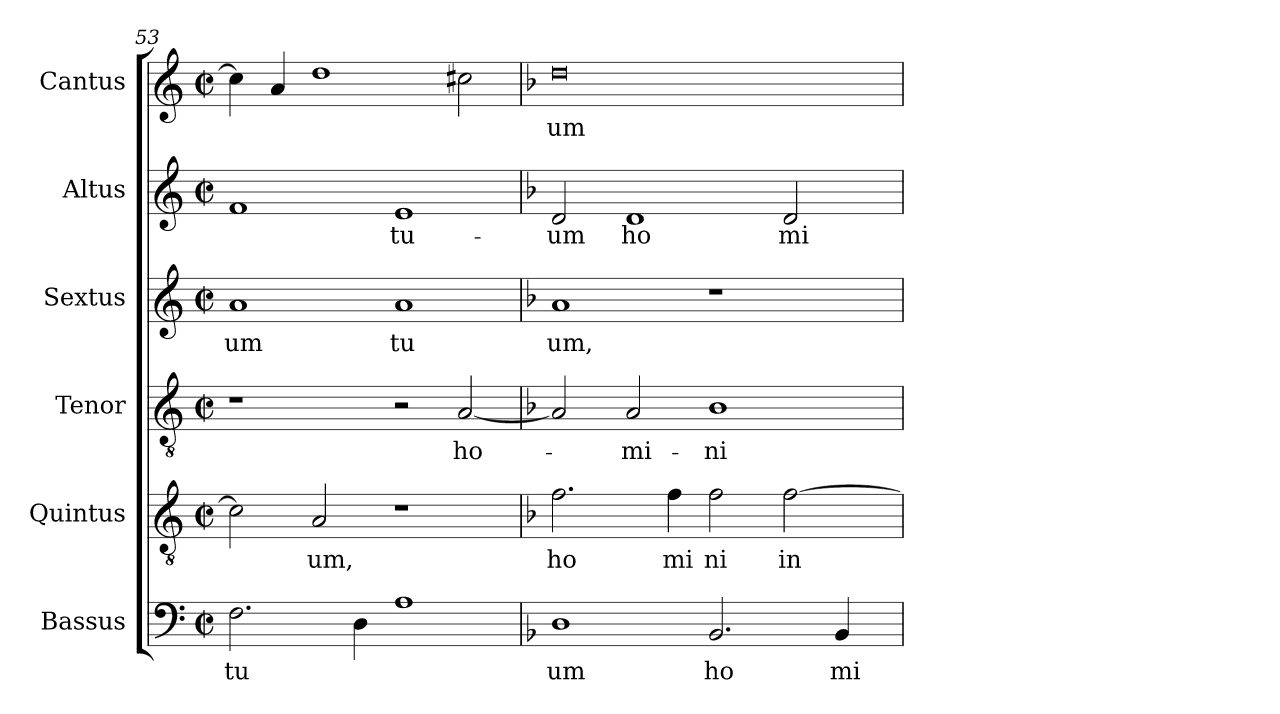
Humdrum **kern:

**kern	**text	**kern	**text	**kern	**text	**kern	**text	**kern	**text	**kern	**text
*part6	*part6	*part5	*part5	*part4	*part4	*part3	*part3	*part2	*part2	*part1	*part1
*staff6	*staff6	*staff5	*staff5	*staff4	*staff4	*staff3	*staff3	*staff2	*staff2	*staff1	*staff1
*I"Bassus	*	*I"Quintus	*	*I"Tenor	*	*I"Sextus	*	*I"Altus	*	*I"Cantus	*
*clefF4	*	*clefGv2	*	*clefGv2	*	*clefG2	*	*clefG2	*	*clefG2	*
*k[]	*	*k[]	*	*k[]	*	*k[]	*	*k[]	*	*k[]	*
*C:	*	*C:	*	*C:	*	*C:	*	*C:	*	*C:	*
*M2/2	*	*M2/2	*	*M2/2	*	*M2/2	*	*M2/2	*	*M2/2	*
*met(c|)	*	*met(c|)	*	*met(c|)	*	*met(c|)	*	*met(c|)	*	*met(c|)	*
=53	=53	=53	=53	=53	=53	=53	=53	=53	=53	=53	=53
!	!LO:LY:b:cj	!	!	!	!	!	!LO:LY:b:cj	!	!	!	!
2.F\	tu	2c\]	.	1r	.	1a	um	1f	.	4cc\]	.
.	.	.	.	.	.	.	.	.	.	4a/	.
!	!	!	!LO:LY:b:cj	!	!	!	!	!	!	!	!
.	.	2A/	-um,	.	.	.	.	.	.	1dd	.
4D\	.	.	.	.	.	.	.	.	.	.	.
!	!	!	!	!	!	!	!LO:LY:b:cj	!	!LO:LY:b:cj	!	!
1A	.	1r	.	2r	.	1a	tu	1e	tu-	.	.
!	!	!	!	!	!LO:LY:b:cj	!	!	!	!	!	!
.	.	.	.	[>2A/	ho-	.	.	.	.	2cc#\	.
!!LO:LB:g=z
=54	=54	=54	=54	=54	=54	=54	=54	=54	=54	=54	=54
*k[b-]	*	*k[b-]	*	*k[b-]	*	*k[b-]	*	*k[b-]	*	*k[b-]	*
*F:	*	*F:	*	*F:	*	*F:	*	*F:	*	*F:	*
!	!LO:LY:b:cj	!	!LO:LY:b:cj	!	!	!	!LO:LY:b:cj	!	!LO:LY:b:cj	!	!LO:LY:b:cj
*	*	*	*	*^	*	*	*	*	*	*	*
1D	um	2.f\	ho	2A/]	32.ryy	.	1a	um,	2d/	-um	0dd	um
.	.	.	.	.	1ryy	.	.	.	.	.	.	.
!	!	!	!	!	!	!LO:LY:b:cj	!	!	!	!LO:LY:b:cj	!	!
.	.	.	.	2A/	.	-mi-	.	.	1d	ho	.	.
!	!	!	!LO:LY:b:cj	!	!	!	!	!	!	!	!	!
.	.	4f\	mi	.	.	.	.	.	.	.	.	.
!	!LO:LY:b:cj	!	!LO:LY:b:cj	!	!	!LO:LY:b:cj	!	!	!	!	!	!
2.BB-/	ho	2f\	ni	1B-	.	-ni	1r	.	.	.	.	.
.	.	.	.	.	2ryy	.	.	.	.	.	.	.
!	!	!	!LO:LY:b:cj	!	!	!	!	!	!	!LO:LY:b:cj	!	!
.	.	[>2f\	in	.	.	.	.	.	2d/	mi	.	.
.	.	.	.	.	4ryy	.	.	.	.	.	.	.
!	!LO:LY:b:cj	!	!	!	!	!	!	!	!	!	!	!
4BB-/	mi	.	.	.	.	.	.	.	.	.	.	.
.	.	.	.	.	8ryy	.	.	.	.	.	.	.
.	.	.	.	.	16ryy	.	.	.	.	.	.	.
.	.	.	.	.	64ryy	.	.	.	.	.	.	.
*	*	*	*	*v	*v	*	*	*	*	*	*	*
=	=	=	=	=	=	=	=	=	=	=	=
*-	*-	*-	*-	*-	*-	*-	*-	*-	*-	*-	*-
